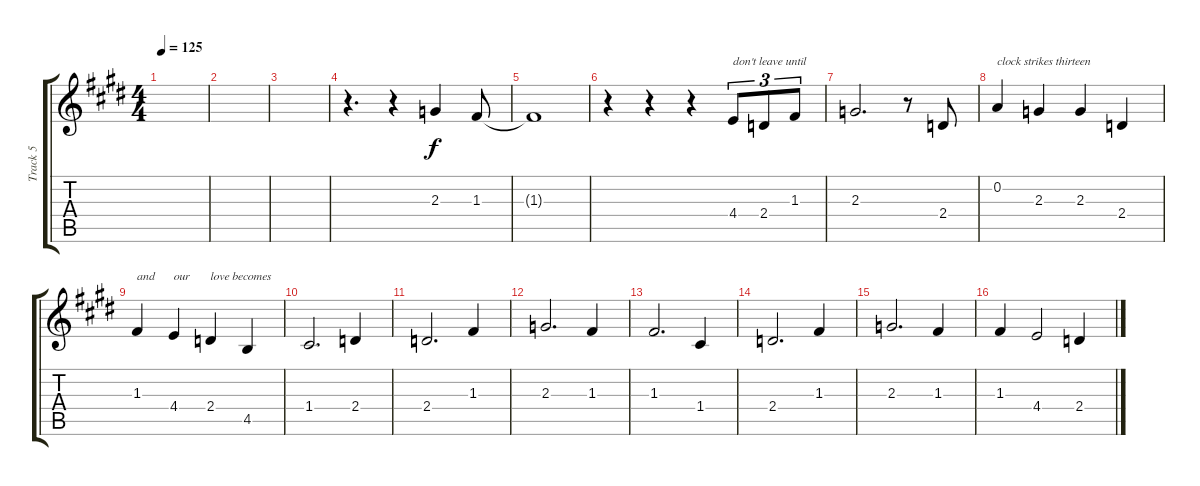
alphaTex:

\track ("Track 5" "Track 5") {instrument acousticguitarnylon}
\staff {score tabs}
\tuning (D4 A3 F3 C3 G2 D2) {hide}
\ts (4 4)
\tempo 125
\clef g2
\ks e
|
|
|
r.4{d} r.4 2.3.4 1.3.8 |
1.3{t}.1 |
r.4 r.4 r.4 4.4.8{tu (3 2) txt "don't leave until"} 2.4.8{tu (3 2)} 1.3.8{tu (3 2)} |
2.3.2{d} r.8 2.4.8 |
0.2.4{txt "clock strikes thirteen"} 2.3.4 2.3.4 2.4.4 |
1.3.4{txt "and"} 4.4.4{txt "our"} 2.4.4{txt "love becomes"} 4.5.4 |
1.4.2{d} 2.4.4 |
2.4.2{d} 1.3.4 |
2.3.2{d} 1.3.4 |
1.3.2{d} 1.4.4 |
2.4.2{d} 1.3.4 |
2.3.2{d} 1.3.4 |
1.3.4 4.4.2 2.4.4
